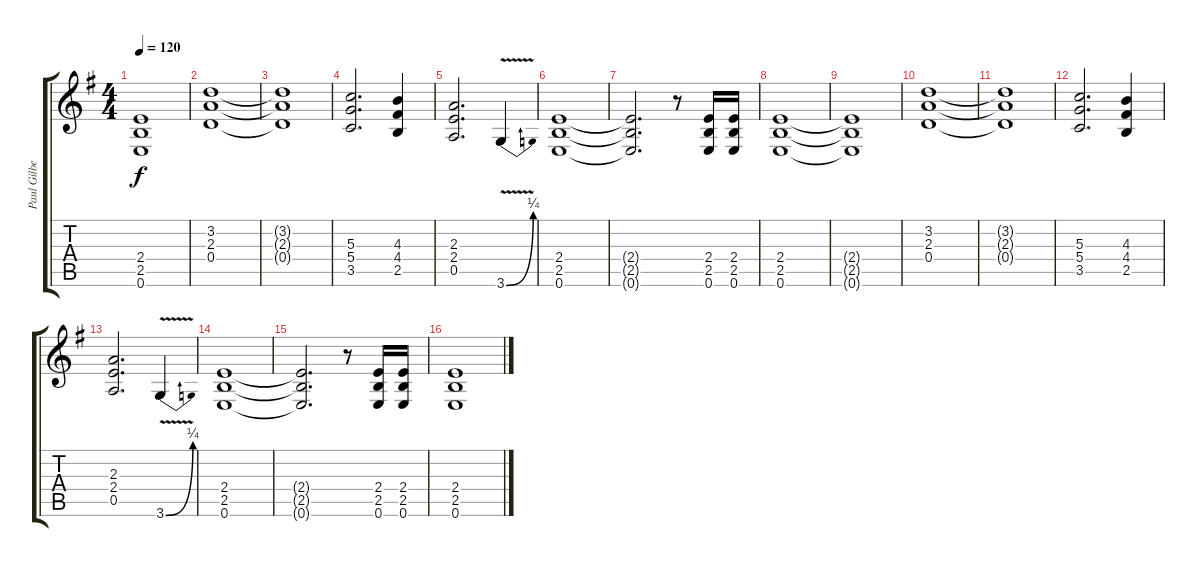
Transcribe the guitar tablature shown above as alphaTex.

\track ("Paul Gilbert (Rythm Guitar)" "Paul Gilbe") {instrument distortionguitar}
\staff {score tabs}
\tuning (E4 B3 G3 D3 A2 E2) {hide}
\ts (4 4)
\tempo 120
\clef g2
\ks g
(2.4{t} 2.5{t} 0.6{t}).1{dy f} |
(3.2 2.3 0.4).1 |
(3.2{t} 2.3{t} 0.4{t}).1 |
(5.3 5.4 3.5).2{d} (4.3 4.4 2.5).4 |
(2.3 2.4 0.5).2{d} 3.6{be (bend 0 0 60 1) v}.4 |
(2.4 2.5 0.6).1 |
(2.4{t} 2.5{t} 0.6{t}).2{d} r.8 (2.4 2.5 0.6).16 (2.4 2.5 0.6).16 |
(2.4 2.5 0.6).1 |
(2.4{t} 2.5{t} 0.6{t}).1 |
(3.2 2.3 0.4).1 |
(3.2{t} 2.3{t} 0.4{t}).1 |
(5.3 5.4 3.5).2{d} (4.3 4.4 2.5).4 |
(2.3 2.4 0.5).2{d} 3.6{be (bend 0 0 60 1) v}.4 |
(2.4 2.5 0.6).1 |
(2.4{t} 2.5{t} 0.6{t}).2{d} r.8 (2.4 2.5 0.6).16 (2.4 2.5 0.6).16 |
(2.4 2.5 0.6).1
